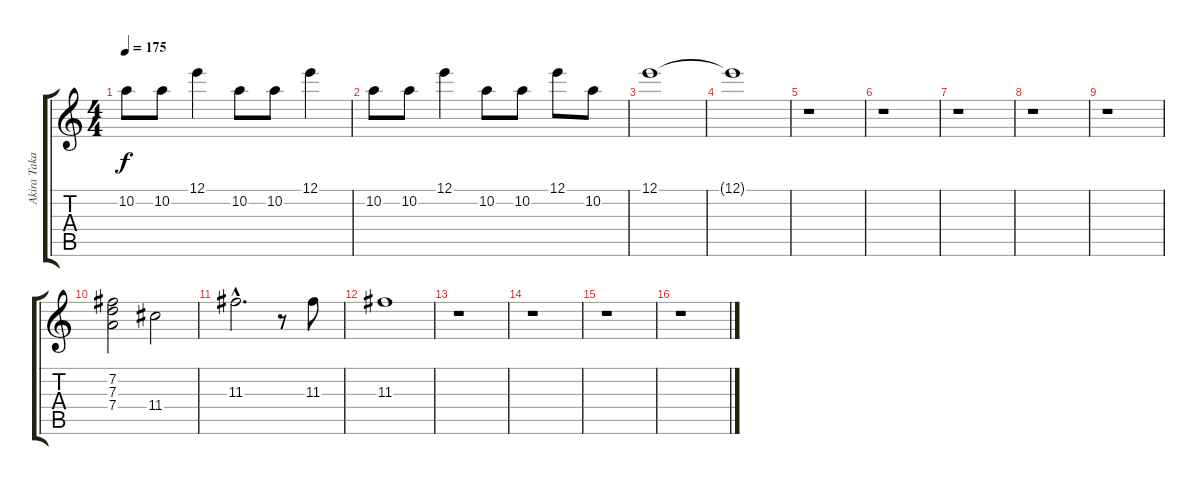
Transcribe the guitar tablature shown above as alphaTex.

\track ("Akira Takasaki 2" "Akira Taka") {instrument distortionguitar}
\staff {score tabs}
\tuning (E4 B3 G3 D3 A2 E2) {hide}
\ts (4 4)
\tempo 175
\clef g2
\ks c
10.2.8{dy f} 10.2.8 12.1.4 10.2.8 10.2.8 12.1.4 |
10.2.8 10.2.8 12.1.4 10.2.8 10.2.8 12.1.8 10.2.8 |
12.1.1 |
12.1{t}.1 |
r.1 |
r.1 |
r.1 |
r.1 |
r.1 |
(7.2 7.3 7.4).2 11.4.2 |
11.3{hac}.2{d} r.8 11.3.8 |
11.3.1 |
r.1 |
r.1 |
r.1 |
r.1
